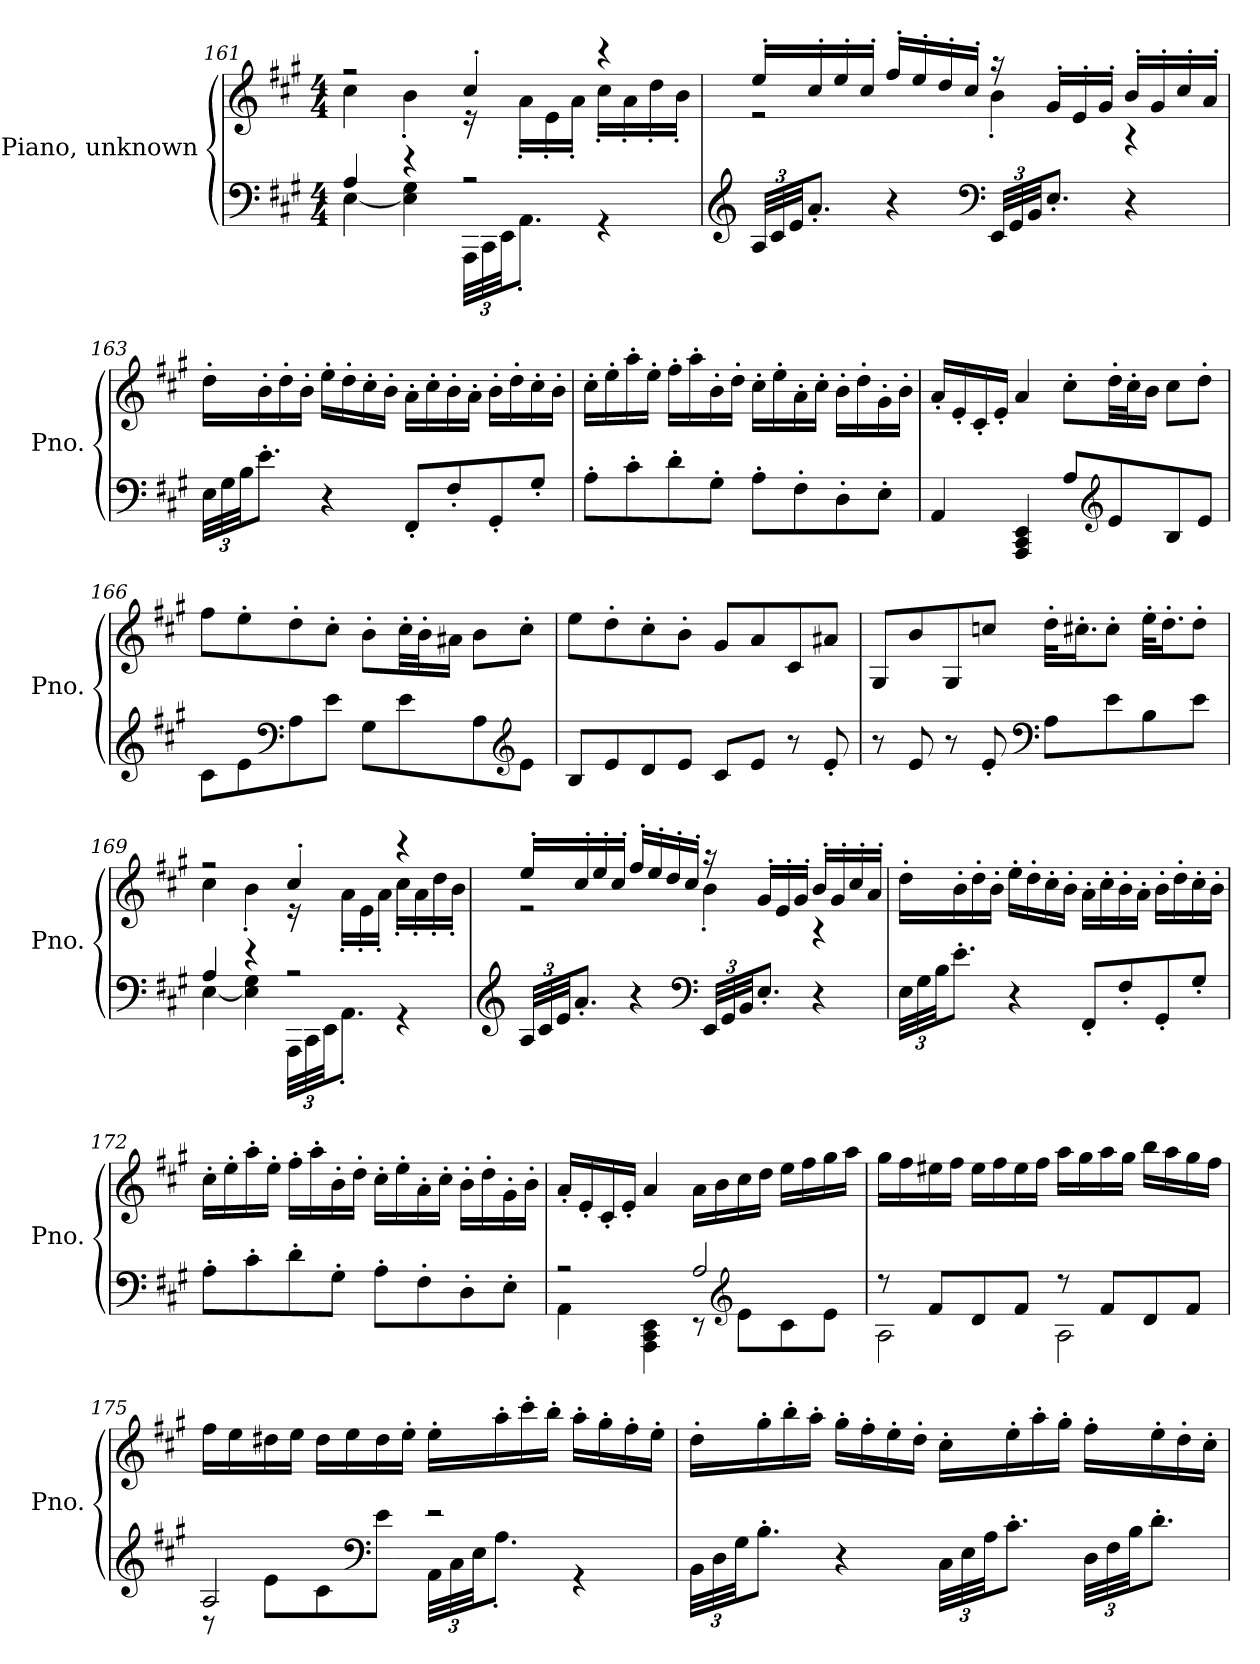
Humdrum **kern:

**kern	**kern
*part1	*part1
*staff2	*staff1
*I"Piano, unknown	*
*I'Pno.	*
*clefF4	*clefG2
*k[f#c#g#]	*k[f#c#g#]
*M4/4	*M4/4
=161	=161
*^	*^
4A/	[4E\	2r	4cc#\
4r	4E\] 4G#\	.	4b'\
*	*Xbrackettup	*	*
2r	48AAA\LLL	4cc#'/	16r
.	48CC#\	.	.
.	48EE\JJ	.	.
.	8.AA'\J	.	16a'\LL
.	.	.	16e'\
.	.	.	16a'\JJ
.	4r	4r	16cc#'\LL
.	.	.	16a'\
.	.	.	16dd'\
.	.	.	16b'\JJ
*v	*v	*	*
!!LO:LB:g=z	!!
=162	=162	=162
*clefG2	*	*
48A/LLL	16ee'/LL	2r
48c#/	.	.
48e/JJ	.	.
8.a'/J	16cc#'/	.
.	16ee'/	.
.	16cc#'/JJ	.
4r	16ff#'/LL	.
.	16ee'/	.
.	16dd'/	.
.	16cc#'/JJ	.
*clefF4	*	*
48EE/LLL	16r	4b'\
48GG#/	.	.
48BB/JJ	.	.
8.E'/J	16g#'/LL	.
.	16e'/	.
.	16g#'/JJ	.
4r	16b'/LL	4r
.	16g#'/	.
.	16cc#'/	.
.	16a'/JJ	.
*	*v	*v
=163	=163
48E\LLL	16dd'\LL
48G#\	.
48B\JJ	.
8.e'\J	16b'\
.	16dd'\
.	16b'\JJ
4r	16ee'\LL
.	16dd'\
.	16cc#'\
.	16b'\JJ
8FF#'/L	16a'\LL
.	16cc#'\
8F#'/	16b'\
.	16a'\JJ
8GG#'/	16b'\LL
.	16dd'\
8G#'/J	16cc#'\
.	16b'\JJ
!!LO:LB:g=z
=164	=164
8A'\L	16cc#'\LL
.	16ee'\
8c#'\	16aa'\
.	16ee'\JJ
8d'\	16ff#'\LL
.	16aa'\
8G#'\J	16b'\
.	16dd'\JJ
8A'\L	16cc#'\LL
.	16ee'\
8F#'\	16a'\
.	16cc#'\JJ
8D'\	16b'\LL
.	16dd'\
8E'\J	16g#'\
.	16b'\JJ
=165	=165
4AA/	16a'/LL
.	16e'/
.	16c#'/
.	16e'/JJ
4AAA/ 4CC#/ 4EE/	4a/
8A/L	8cc#'\L
*clefG2	*
8e/	32dd'\LL
.	32cc#'\J
.	16b\JJ
8B/	8cc#\L
8e/J	8dd'\J
=166	=166
8c#\L	8ff#\L
8e\	8ee'\
*clefF4	*
8A\	8dd'\
8e\J	8cc#'\J
8G#\L	8b'\L
8e\	32cc#'\LL
.	32b'\J
.	16a#X\JJ
8A\	8b\L
*clefG2	*
8e\J	8cc#'\J
!!LO:LB:g=z
=167	=167
8B/L	8ee\L
8e/	8dd'\
8d/	8cc#'\
8e/J	8b'\J
8c#/L	8g#/L
8e/J	8a/
8r	8c#/
8e'/	8a#X/J
=168	=168
8r	8G#/L
8e/	8b/
8r	8G#/
8e'/	8ccn/J
*clefF4	*
8A\L	32dd'\KLL
.	16.cc#X'\J
8e\	8cc#'\J
8B\	32ee'\KLL
.	16.dd'\J
8e\J	8dd'\J
=169	=169
*^	*^
4A/	[4E\	2r	4cc#\
4r	4E\] 4G#\	.	4b'\
2r	48AAA\LLL	4cc#'/	16r
.	48CC#\	.	.
.	48EE\JJ	.	.
.	8.AA'\J	.	16a'\LL
.	.	.	16e'\
.	.	.	16a'\JJ
.	4r	4r	16cc#'\LL
.	.	.	16a'\
.	.	.	16dd'\
.	.	.	16b'\JJ
*v	*v	*	*
!!LO:LB:g=z	!!
=170	=170	=170
*clefG2	*	*
48A/LLL	16ee'/LL	2r
48c#/	.	.
48e/JJ	.	.
8.a'/J	16cc#'/	.
.	16ee'/	.
.	16cc#'/JJ	.
4r	16ff#'/LL	.
.	16ee'/	.
.	16dd'/	.
.	16cc#'/JJ	.
*clefF4	*	*
48EE/LLL	16r	4b'\
48GG#/	.	.
48BB/JJ	.	.
8.E'/J	16g#'/LL	.
.	16e'/	.
.	16g#'/JJ	.
4r	16b'/LL	4r
.	16g#'/	.
.	16cc#'/	.
.	16a'/JJ	.
*	*v	*v
=171	=171
48E\LLL	16dd'\LL
48G#\	.
48B\JJ	.
8.e'\J	16b'\
.	16dd'\
.	16b'\JJ
4r	16ee'\LL
.	16dd'\
.	16cc#'\
.	16b'\JJ
8FF#'/L	16a'\LL
.	16cc#'\
8F#'/	16b'\
.	16a'\JJ
8GG#'/	16b'\LL
.	16dd'\
8G#'/J	16cc#'\
.	16b'\JJ
!!LO:PB:g=z
=172	=172
8A'\L	16cc#'\LL
.	16ee'\
8c#'\	16aa'\
.	16ee'\JJ
8d'\	16ff#'\LL
.	16aa'\
8G#'\J	16b'\
.	16dd'\JJ
8A'\L	16cc#'\LL
.	16ee'\
8F#'\	16a'\
.	16cc#'\JJ
8D'\	16b'\LL
.	16dd'\
8E'\J	16g#'\
.	16b'\JJ
=173	=173
*^	*
2r	4AA\	16a'/LL
.	.	16e'/
.	.	16c#'/
.	.	16e'/JJ
.	4AAA\ 4CC#\ 4EE\	4a/
2A/	8r	16a\LL
.	.	16b\
*clefG2	*	*
.	8e\L	16cc#\
.	.	16dd\JJ
.	8c#\	16ee\LL
.	.	16ff#\
.	8e\J	16gg#\
.	.	16aa\JJ
!!LO:LB:g=z
=174	=174	=174
8r	2A\	16gg#\LL
.	.	16ff#\
8f#/L	.	16ee#X\
.	.	16ff#\JJ
8d/	.	16ee#\LL
.	.	16ff#\
8f#/J	.	16ee#\
.	.	16ff#\JJ
8r	2A\	16aa\LL
.	.	16gg#\
8f#/L	.	16aa\
.	.	16gg#\JJ
8d/	.	16bb\LL
.	.	16aa\
8f#/J	.	16gg#\
.	.	16ff#\JJ
=175	=175	=175
2A/	8r	16ff#\LL
.	.	16ee\
.	8e\L	16dd#X\
.	.	16ee\JJ
.	8c#\	16dd#\LL
.	.	16ee\
*clefF4	*	*
.	8e\J	16dd#\
.	.	16ee'\JJ
2r	48AA\LLL	16ee'\LL
.	48C#\	.
.	48E\JJ	.
.	8.A'\J	16aa'\
.	.	16ccc#'\
.	.	16bb'\JJ
.	4r	16aa'\LL
.	.	16gg#'\
.	.	16ff#'\
.	.	16ee'\JJ
*v	*v	*
!!LO:LB:g=z
=176	=176
48BB\LLL	16dd'\LL
48D\	.
48G#\JJ	.
8.B'\J	16gg#'\
.	16bb'\
.	16aa'\JJ
4r	16gg#'\LL
.	16ff#'\
.	16ee'\
.	16dd'\JJ
48C#\LLL	16cc#'\LL
48E\	.
48A\JJ	.
8.c#'\J	16ee'\
.	16aa'\
.	16gg#'\JJ
48D\LLL	16ff#'\LL
48F#\	.
48B\JJ	.
8.d'\J	16ee'\
.	16dd'\
.	16cc#'\JJ
=	=
*-	*-
